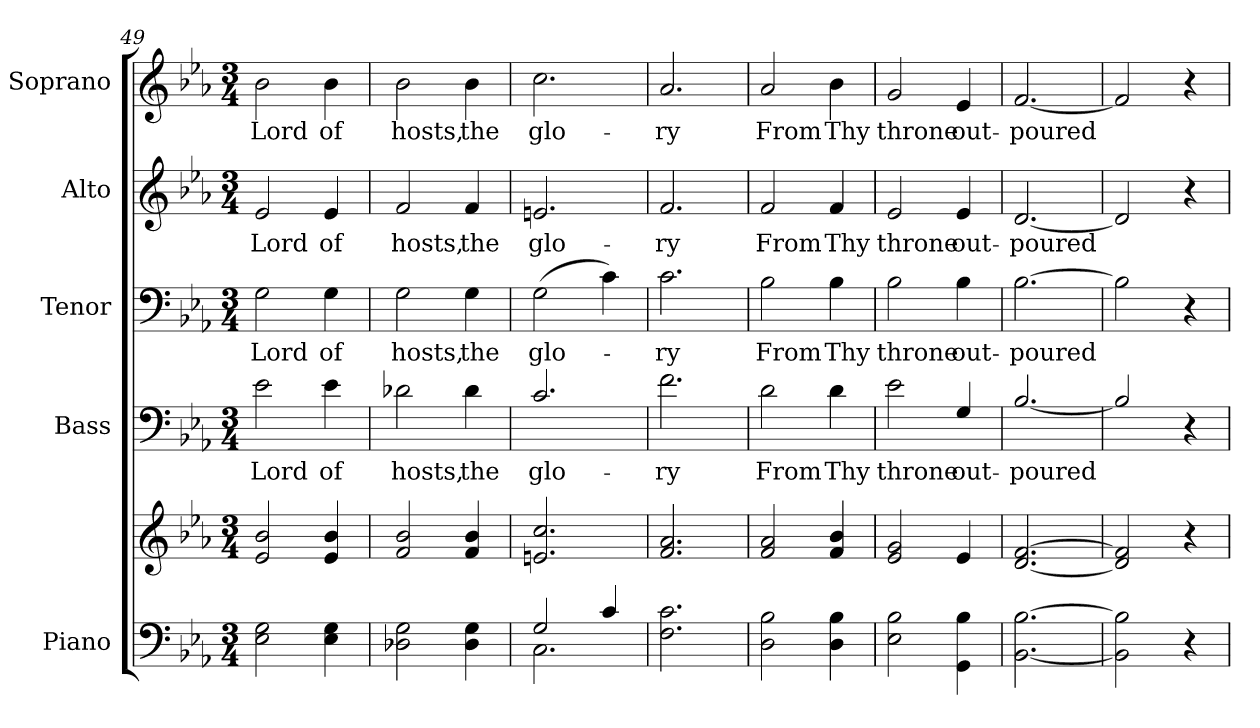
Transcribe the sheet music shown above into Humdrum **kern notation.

**kern	**kern	**kern	**text	**kern	**text	**kern	**text	**kern	**text
*part5	*part5	*part4	*part4	*part3	*part3	*part2	*part2	*part1	*part1
*staff6	*staff5	*staff4	*staff4	*staff3	*staff3	*staff2	*staff2	*staff1	*staff1
*I"Piano	*	*I"Bass	*	*I"Tenor	*	*I"Alto	*	*I"Soprano	*
*I'Pno.	*	*I'B.	*	*I'T.	*	*I'A.	*	*I'S.	*
!!LO:PB:g=z
*clefF4	*clefG2	*clefF4	*	*clefF4	*	*clefG2	*	*clefG2	*
*	*	*ITrd7c12	*	*	*	*	*	*	*
*k[b-e-a-]	*k[b-e-a-]	*k[b-e-a-]	*	*k[b-e-a-]	*	*k[b-e-a-]	*	*k[b-e-a-]	*
*E-:	*E-:	*E-:	*	*E-:	*	*E-:	*	*E-:	*
*M3/4	*M3/4	*M3/4	*	*M3/4	*	*M3/4	*	*M3/4	*
=49	=49	=49	=49	=49	=49	=49	=49	=49	=49
!	!	!	!LO:LY:b:color=#000000	!	!	!	!	!	!
!	!	!	!	!	!LO:LY:b:color=#000000	!	!	!	!
!	!	!	!	!	!	!	!LO:LY:b:color=#000000	!	!
!	!	!	!	!	!	!	!	!	!LO:LY:b:color=#000000
2E-i\ 2Gi	2e-i/ 2b-i	2E-i\	Lord	2Gi\	Lord	2e-i/	Lord	2b-i\	Lord
!	!	!	!LO:LY:b:color=#000000	!	!	!	!	!	!
!	!	!	!	!	!LO:LY:b:color=#000000	!	!	!	!
!	!	!	!	!	!	!	!LO:LY:b:color=#000000	!	!
!	!	!	!	!	!	!	!	!	!LO:LY:b:color=#000000
4E-i\ 4Gi	4e-i/ 4b-i	4E-i\	of	4Gi\	of	4e-i/	of	4b-i\	of
=50	=50	=50	=50	=50	=50	=50	=50	=50	=50
!	!	!	!LO:LY:b:color=#000000	!	!	!	!	!	!
!	!	!	!	!	!LO:LY:b:color=#000000	!	!	!	!
!	!	!	!	!	!	!	!LO:LY:b:color=#000000	!	!
!	!	!	!	!	!	!	!	!	!LO:LY:b:color=#000000
2D-Xi\ 2Gi	2fi/ 2b-i	2D-Xi\	hosts,	2Gi\	hosts,	2fi/	hosts,	2b-i\	hosts,
!	!	!	!LO:LY:b:color=#000000	!	!	!	!	!	!
!	!	!	!	!	!LO:LY:b:color=#000000	!	!	!	!
!	!	!	!	!	!	!	!LO:LY:b:color=#000000	!	!
!	!	!	!	!	!	!	!	!	!LO:LY:b:color=#000000
4D-i\ 4Gi	4fi/ 4b-i	4D-i\	the	4Gi\	the	4fi/	the	4b-i\	the
=51	=51	=51	=51	=51	=51	=51	=51	=51	=51
*^	*	*	*	*	*	*	*	*	*
!	!	!	!	!LO:LY:b:color=#000000	!	!	!	!	!	!
!	!	!	!	!	!	!LO:LY:b:color=#000000	!	!	!	!
!	!	!	!	!	!	!	!	!LO:LY:b:color=#000000	!	!
!	!	!	!	!	!	!	!	!	!	!LO:LY:b:color=#000000
2Gi/	2.Ci\	2.eni/ 2.cci	2.Ci/	glo-	(2Gi\	glo-	2.eni/	glo-	2.cci\	glo-
4ci/	.	.	.	.	4ci\)	.	.	.	.	.
*v	*v	*	*	*	*	*	*	*	*	*
=52	=52	=52	=52	=52	=52	=52	=52	=52	=52
!	!	!	!LO:LY:b:color=#000000	!	!	!	!	!	!
!	!	!	!	!	!LO:LY:b:color=#000000	!	!	!	!
!	!	!	!	!	!	!	!LO:LY:b:color=#000000	!	!
!	!	!	!	!	!	!	!	!	!LO:LY:b:color=#000000
2.Fi\ 2.ci	2.fi/ 2.a-i	2.Fi\	-ry	2.ci\	-ry	2.fi/	-ry	2.a-i/	-ry
!!LO:PB:g=z
=53	=53	=53	=53	=53	=53	=53	=53	=53	=53
!	!	!	!LO:LY:b:color=#000000	!	!	!	!	!	!
!	!	!	!	!	!LO:LY:b:color=#000000	!	!	!	!
!	!	!	!	!	!	!	!LO:LY:b:color=#000000	!	!
!	!	!	!	!	!	!	!	!	!LO:LY:b:color=#000000
2Di\ 2B-i	2fi/ 2a-i	2Di\	From	2B-i\	From	2fi/	From	2a-i/	From
!	!	!	!LO:LY:b:color=#000000	!	!	!	!	!	!
!	!	!	!	!	!LO:LY:b:color=#000000	!	!	!	!
!	!	!	!	!	!	!	!LO:LY:b:color=#000000	!	!
!	!	!	!	!	!	!	!	!	!LO:LY:b:color=#000000
4Di\ 4B-i	4fi/ 4b-i	4Di\	Thy	4B-i\	Thy	4fi/	Thy	4b-i\	Thy
=54	=54	=54	=54	=54	=54	=54	=54	=54	=54
!	!	!	!LO:LY:b:color=#000000	!	!	!	!	!	!
!	!	!	!	!	!LO:LY:b:color=#000000	!	!	!	!
!	!	!	!	!	!	!	!LO:LY:b:color=#000000	!	!
!	!	!	!	!	!	!	!	!	!LO:LY:b:color=#000000
2E-i\ 2B-i	2e-i/ 2gi	2E-i\	throne	2B-i\	throne	2e-i/	throne	2gi/	throne
!	!	!	!LO:LY:b:color=#000000	!	!	!	!	!	!
!	!	!	!	!	!LO:LY:b:color=#000000	!	!	!	!
!	!	!	!	!	!	!	!LO:LY:b:color=#000000	!	!
!	!	!	!	!	!	!	!	!	!LO:LY:b:color=#000000
4GGi\ 4B-i	4e-i/	4GGi/	out-	4B-i\	out-	4e-i/	out-	4e-i/	out-
=55	=55	=55	=55	=55	=55	=55	=55	=55	=55
!	!	!	!LO:LY:b:color=#000000	!	!	!	!	!	!
!	!	!	!	!	!LO:LY:b:color=#000000	!	!	!	!
!	!	!	!	!	!	!	!LO:LY:b:color=#000000	!	!
!	!	!	!	!	!	!	!	!	!LO:LY:b:color=#000000
[<2.BB-i\ [>2.B-i	[<2.di/ [>2.fi	[<2.BB-i/	-poured	[>2.B-i\	-poured	[<2.di/	-poured	[<2.fi/	-poured
=56	=56	=56	=56	=56	=56	=56	=56	=56	=56
2BB-i\] 2B-i]	2di/] 2fi]	2BB-i/]	.	2B-i\]	.	2di/]	.	2fi/]	.
4r	4r	4r	.	4r	.	4r	.	4r	.
=	=	=	=	=	=	=	=	=	=
*-	*-	*-	*-	*-	*-	*-	*-	*-	*-
